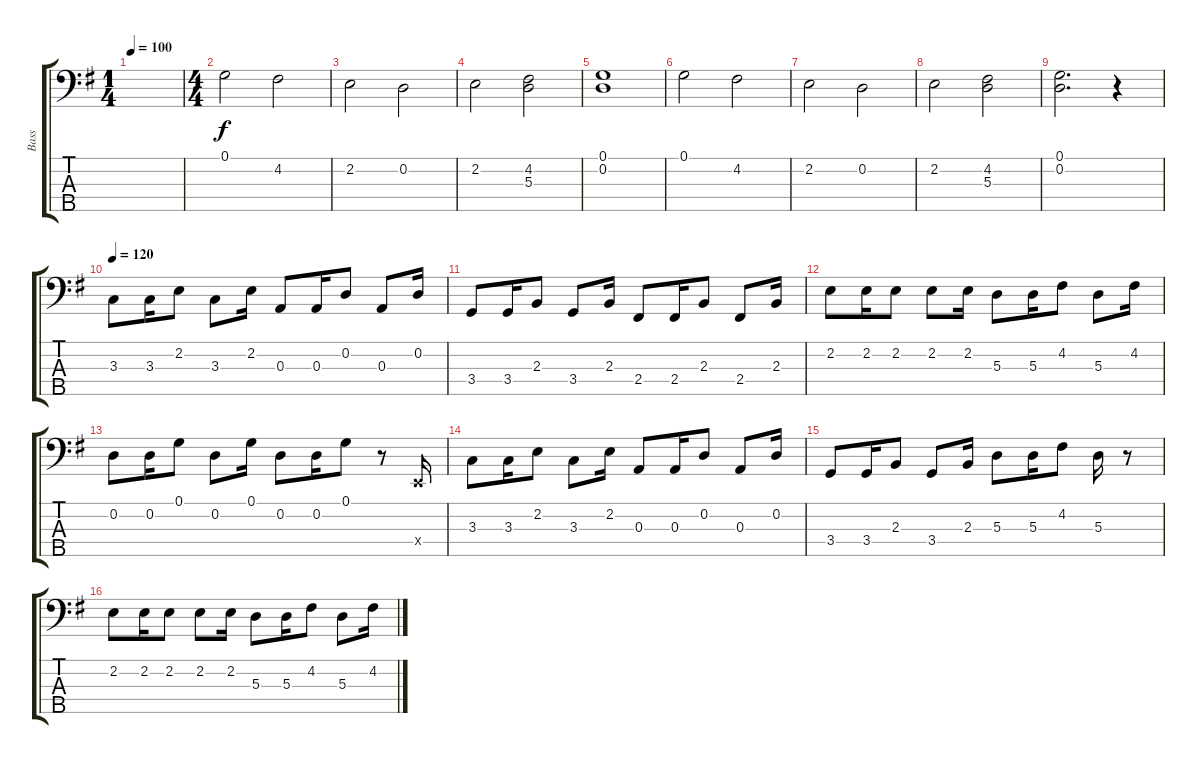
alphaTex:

\track ("Bass" "Bass") {instrument electricbasspick}
\staff {score tabs}
\tuning (G2 D2 A1 E1 A0) {hide}
\ts (1 4)
\tempo 100
\clef f4
\ks g
|
\ts (4 4)
0.1.2 4.2.2 |
2.2.2 0.2.2 |
2.2.2 (4.2 5.3).2 |
(0.1 0.2).1 |
0.1.2 4.2.2 |
2.2.2 0.2.2 |
2.2.2 (4.2 5.3).2 |
(0.1 0.2).2{d} r.4 |
\tempo 120
3.3.8 3.3.16 2.2.8 3.3.8 2.2.16 0.3.8 0.3.16 0.2.8 0.3.8 0.2.16 |
3.4.8 3.4.16 2.3.8 3.4.8 2.3.16 2.4.8 2.4.16 2.3.8 2.4.8 2.3.16 |
2.2.8 2.2.16 2.2.8 2.2.8 2.2.16 5.3.8 5.3.16 4.2.8 5.3.8 4.2.16 |
0.2.8 0.2.16 0.1.8 0.2.8 0.1.16 0.2.8 0.2.16 0.1.8 r.8 0.4{x}.16 |
3.3.8 3.3.16 2.2.8 3.3.8 2.2.16 0.3.8 0.3.16 0.2.8 0.3.8 0.2.16 |
3.4.8 3.4.16 2.3.8 3.4.8 2.3.16 5.3.8 5.3.16 4.2.8 5.3.16 r.8 |
2.2.8 2.2.16 2.2.8 2.2.8 2.2.16 5.3.8 5.3.16 4.2.8 5.3.8 4.2.16
